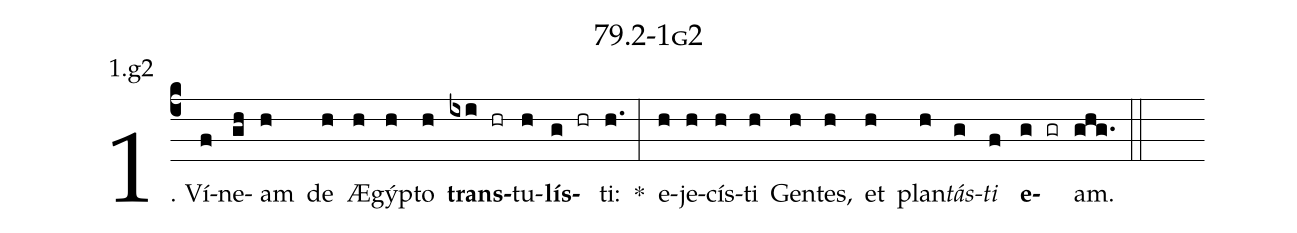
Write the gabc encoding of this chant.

name: 79.2-1g2;
annotation: 1.g2;
%%
(c4)1. Ví(f)ne(gh)am(h) de(h) Æ(h)gýp(h)to(h) <b>trans</b>(ixi hr)tu(h)<b>lís</b>(g hr)ti:(h.) *(:) e(h)je(h)cís(h)ti(h) Gen(h)tes,(h) et(h) plan(h)<i>tás</i>(g)<i>ti</i>(f) <b>e</b>(g gr)am.(ghg.) (::)


%E(h) u(h) o(g) u(f) a(g) e.(ghg.) (::)
